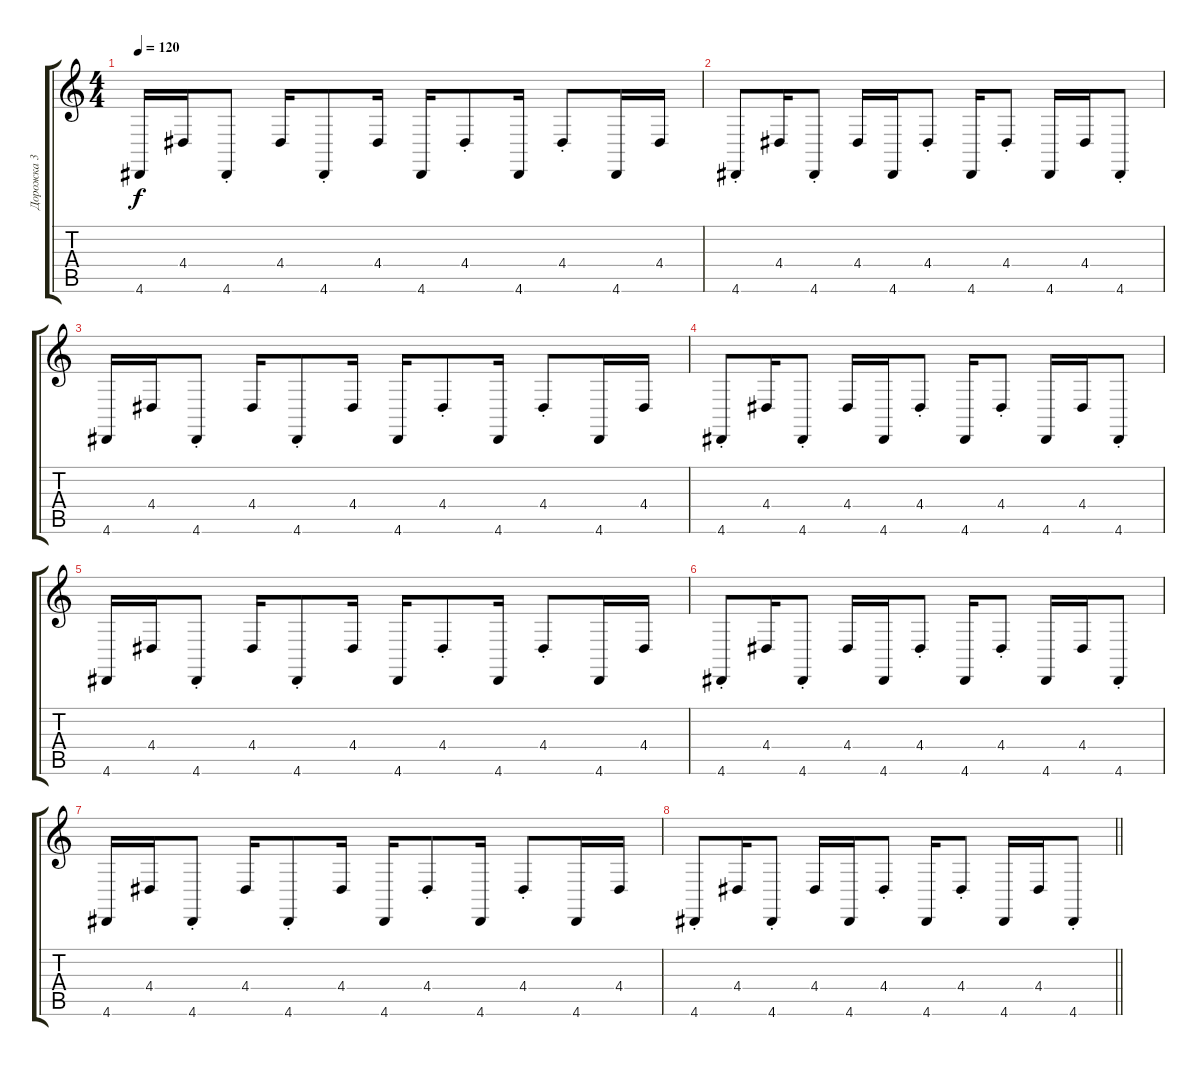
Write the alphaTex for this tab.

\track ("Дорожка 3" "Дорожка 3") {instrument lead2sawtooth}
\staff {score tabs}
\tuning (Db4 Ab3 E3 B2 Gb2 B1) {hide}
\ts (4 4)
\tempo 120
\clef g2
\ks c
4.6.16{dy f} 4.4.16 4.6{st}.8 4.4.16 4.6{st}.8 4.4.16 4.6.16 4.4{st}.8 4.6.16 4.4{st}.8 4.6.16 4.4.16 |
4.6{st}.8 4.4.16 4.6{st}.8 4.4.16 4.6.16 4.4{st}.8 4.6.16 4.4{st}.8 4.6.16 4.4.16 4.6{st}.8 |
4.6.16 4.4.16 4.6{st}.8 4.4.16 4.6{st}.8 4.4.16 4.6.16 4.4{st}.8 4.6.16 4.4{st}.8 4.6.16 4.4.16 |
4.6{st}.8 4.4.16 4.6{st}.8 4.4.16 4.6.16 4.4{st}.8 4.6.16 4.4{st}.8 4.6.16 4.4.16 4.6{st}.8 |
4.6.16 4.4.16 4.6{st}.8 4.4.16 4.6{st}.8 4.4.16 4.6.16 4.4{st}.8 4.6.16 4.4{st}.8 4.6.16 4.4.16 |
4.6{st}.8 4.4.16 4.6{st}.8 4.4.16 4.6.16 4.4{st}.8 4.6.16 4.4{st}.8 4.6.16 4.4.16 4.6{st}.8 |
4.6.16 4.4.16 4.6{st}.8 4.4.16 4.6{st}.8 4.4.16 4.6.16 4.4{st}.8 4.6.16 4.4{st}.8 4.6.16 4.4.16 |
\barLineRight lightlight
4.6{st}.8 4.4.16 4.6{st}.8 4.4.16 4.6.16 4.4{st}.8 4.6.16 4.4{st}.8 4.6.16 4.4.16 4.6{st}.8
